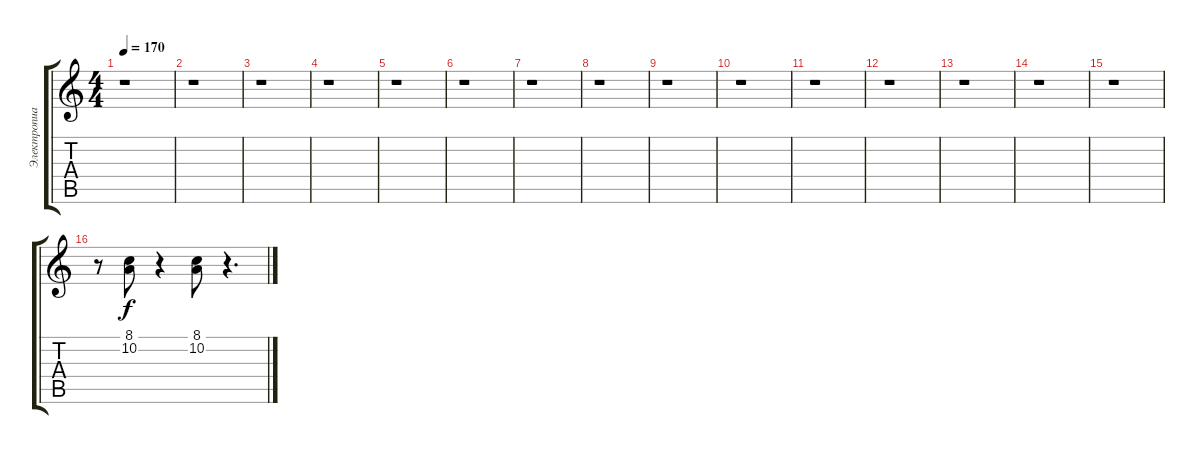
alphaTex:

\track ("Электропиано(Козлов)" "Электропиа") {instrument harpsichord}
\staff {score tabs}
\tuning (E4 B3 G3 D3 A2 E2) {hide}
\ts (4 4)
\tempo 170
\clef g2
\ks c
r.1{dy f} |
r.1 |
r.1 |
r.1 |
r.1 |
r.1 |
r.1 |
r.1 |
r.1 |
r.1 |
r.1 |
r.1 |
r.1 |
r.1 |
r.1 |
r.8 (8.1 10.2).8 r.4 (8.1 10.2).8 r.4{d}
